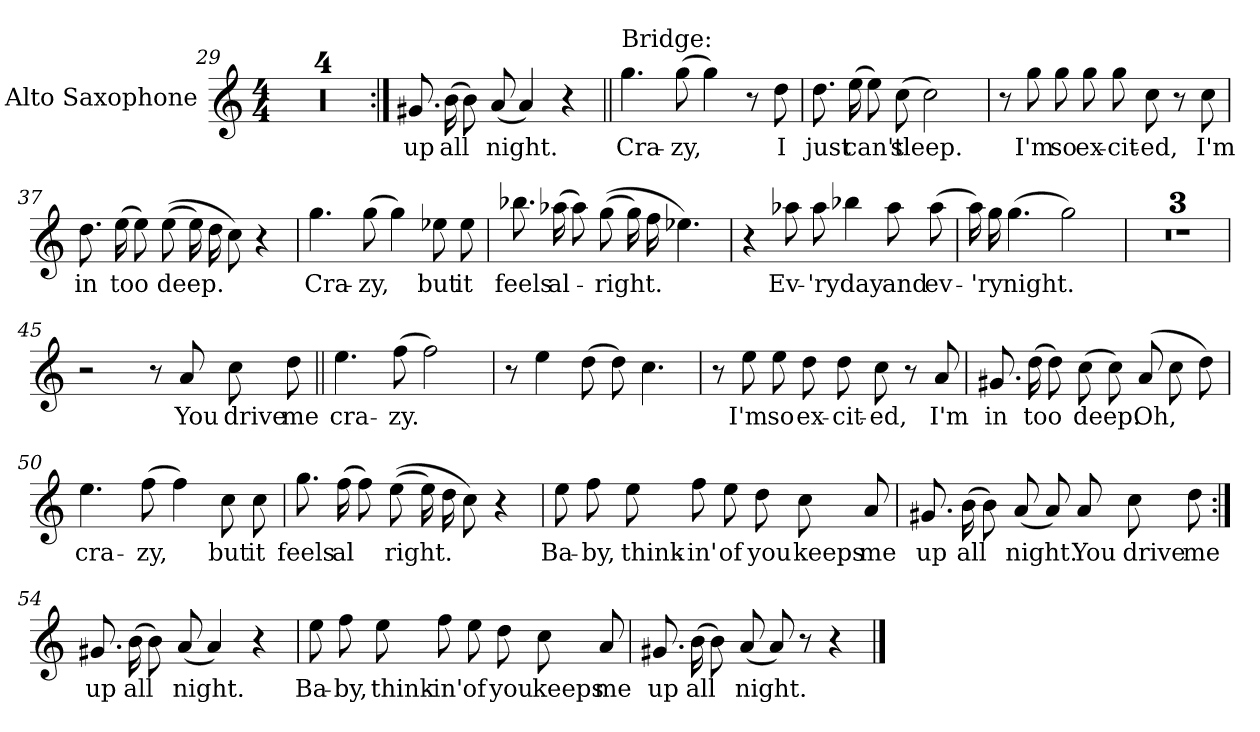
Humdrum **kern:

**kern	**text
*part1	*part1
*staff1	*staff1
*I"Alto Saxophone	*
*I'A. Sax.	*
*clefG2	*
*ITrd5c9	*
*k[b-e-a-]	*
*E-:	*
*M4/4	*
=29	=29
1r	.
=30	=30
1r	.
=31	=31
1r	.
=32	=32
1r	.
=33:|!	=33:|!
8.BL	-up
(16d	-all
8dL)	.
(8c	-night.
4c)	.
4r	.
=34||	=34||
!LO:TX:a:t=Bridge&colon;	!
4.b-	-Cra-
(8b-	-zy,
4b-)	.
8r	.
8f	-I
=35	=35
8.fL	-just
(16g	-can't
8gL)	.
(8e-	-sleep.
2e-)	.
=36	=36
8r	.
8b-	-I'm
8b-L	-so
8b-	-ex-
8b-L	-cit-
8e-	-ed,
8r	.
8e-	-I'm
=37	=37
8.fL	-in
(16g	-too
8gL)	.
((8g	-deep.
16gLL)	.
16f	.
8e-)	.
4r	.
=38	=38
4.b-	-Cra-
(8b-	-zy,
4b-)	.
8g-L	-but
8g-	-it
=39	=39
8.dd-L	-feels
(16cc-	-al-
8cc-L)	.
((8b-	-right.
16b-LL)	.
16a-	.
4.g-)	.
=40	=40
4r	.
8cc-L	-Ev-
8cc-	-'ry
4dd-	-day
8cc-L	-and
(8cc-	-ev-
=41	=41
16ccLL)	.
16b-	-'ry
(4.b-	-night.
2b-)	.
=42	=42
1r	.
=43	=43
1r	.
=44	=44
1r	.
=45	=45
2r	.
8r	.
8c	-You
8e-L	-drive
8f	-me
=46||	=46||
4.g	-cra-
(8a-	-zy.
2a-)	.
=47	=47
8r	.
4g	.
(8f	.
8fL)	.
4.e-	.
=48	=48
8r	.
8g	-I'm
8gL	-so
8f	-ex-
8fL	-cit-
8e-	-ed,
8r	.
8c	-I'm
=49	=49
8.BL	-in
(16f	-too
8fL)	.
(8e-	-deep.
8e-L)	.
(8c	-Oh,
8e-	.
8f)	.
=50	=50
4.g	-cra-
(8a-	-zy,
4a-)	.
8e-L	-but
8e-	-it
=51	=51
8.b-L	-feels
(16a-	-al
8a-L)	.
((8g	-right.
16gLL)	.
16f	.
8e-)	.
4r	.
=52	=52
8gL	-Ba-
8a-	-by,
8g	-think-
8a-	-in'
8gL	-of
8f	-you
8e-	-keeps
8c	-me
=53	=53
8.BL	-up
(16d	-all
8dL)	.
(8c	-night.
8cL)	.
8c	-You
8e-	-drive
8f	-me
=54:|!	=54:|!
8.BL	-up
(16d	-all
8dL)	.
(8c	-night.
4c)	.
4r	.
=55	=55
8gL	-Ba-
8a-	-by,
8g	-think-
8a-	-in'
8gL	-of
8f	-you
8e-	-keeps
8c	-me
=56	=56
8.BL	-up
(16d	-all
8dL)	.
(8c	-night.
8cL)	.
8r	.
4r	.
==	==
*-	*-
